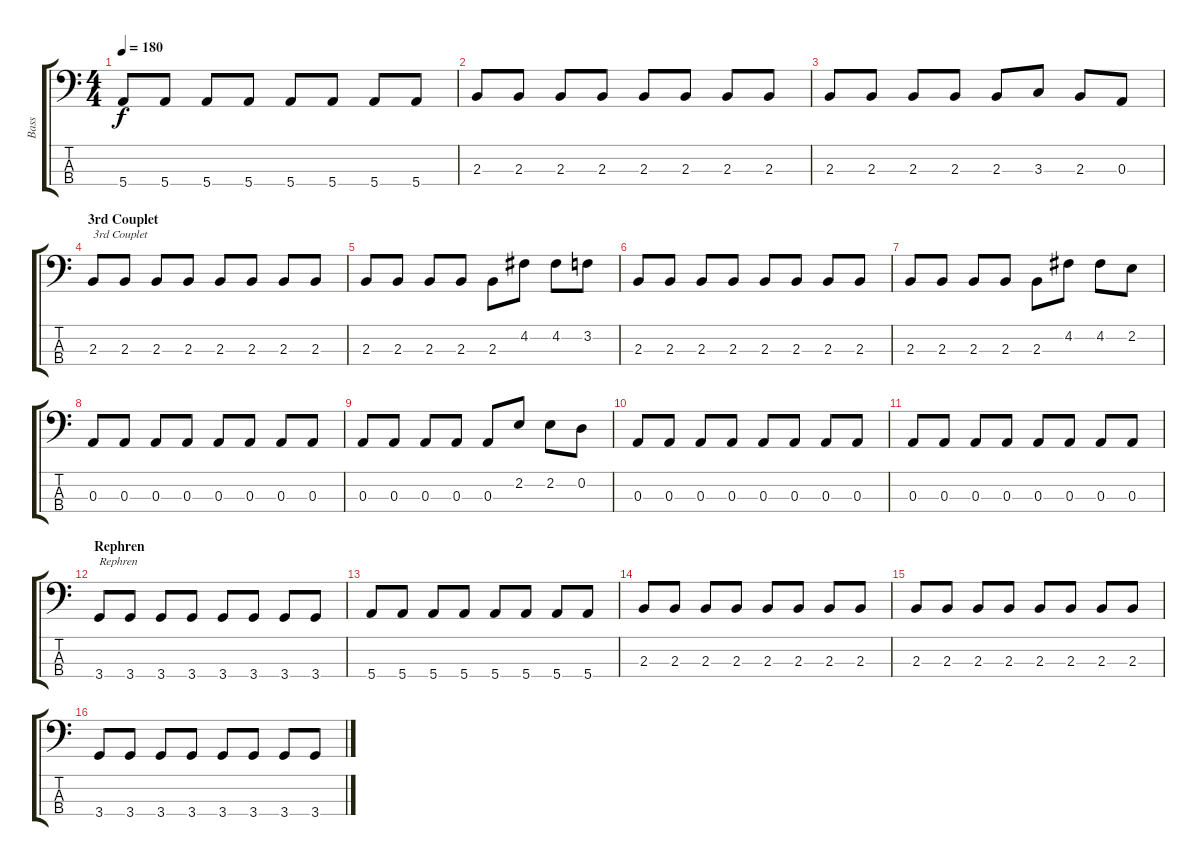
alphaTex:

\track ("Bass" "Bass") {instrument electricbasspick}
\staff {score tabs}
\tuning (G2 D2 A1 E1) {hide}
\ts (4 4)
\tempo 180
\clef f4
\ks c
5.4.8{dy f} 5.4.8 5.4.8 5.4.8 5.4.8 5.4.8 5.4.8 5.4.8 |
2.3.8 2.3.8 2.3.8 2.3.8 2.3.8 2.3.8 2.3.8 2.3.8 |
2.3.8 2.3.8 2.3.8 2.3.8 2.3.8 3.3.8 2.3.8 0.3.8 |
\section ("" "3rd Couplet")
2.3.8{txt "3rd Couplet "} 2.3.8 2.3.8 2.3.8 2.3.8 2.3.8 2.3.8 2.3.8 |
2.3.8 2.3.8 2.3.8 2.3.8 2.3.8 4.2.8 4.2.8 3.2.8 |
2.3.8 2.3.8 2.3.8 2.3.8 2.3.8 2.3.8 2.3.8 2.3.8 |
2.3.8 2.3.8 2.3.8 2.3.8 2.3.8 4.2.8 4.2.8 2.2.8 |
0.3.8 0.3.8 0.3.8 0.3.8 0.3.8 0.3.8 0.3.8 0.3.8 |
0.3.8 0.3.8 0.3.8 0.3.8 0.3.8 2.2.8 2.2.8 0.2.8 |
0.3.8 0.3.8 0.3.8 0.3.8 0.3.8 0.3.8 0.3.8 0.3.8 |
0.3.8 0.3.8 0.3.8 0.3.8 0.3.8 0.3.8 0.3.8 0.3.8 |
\section ("" "Rephren")
3.4.8{txt "Rephren"} 3.4.8 3.4.8 3.4.8 3.4.8 3.4.8 3.4.8 3.4.8 |
5.4.8 5.4.8 5.4.8 5.4.8 5.4.8 5.4.8 5.4.8 5.4.8 |
2.3.8 2.3.8 2.3.8 2.3.8 2.3.8 2.3.8 2.3.8 2.3.8 |
2.3.8 2.3.8 2.3.8 2.3.8 2.3.8 2.3.8 2.3.8 2.3.8 |
3.4.8 3.4.8 3.4.8 3.4.8 3.4.8 3.4.8 3.4.8 3.4.8
